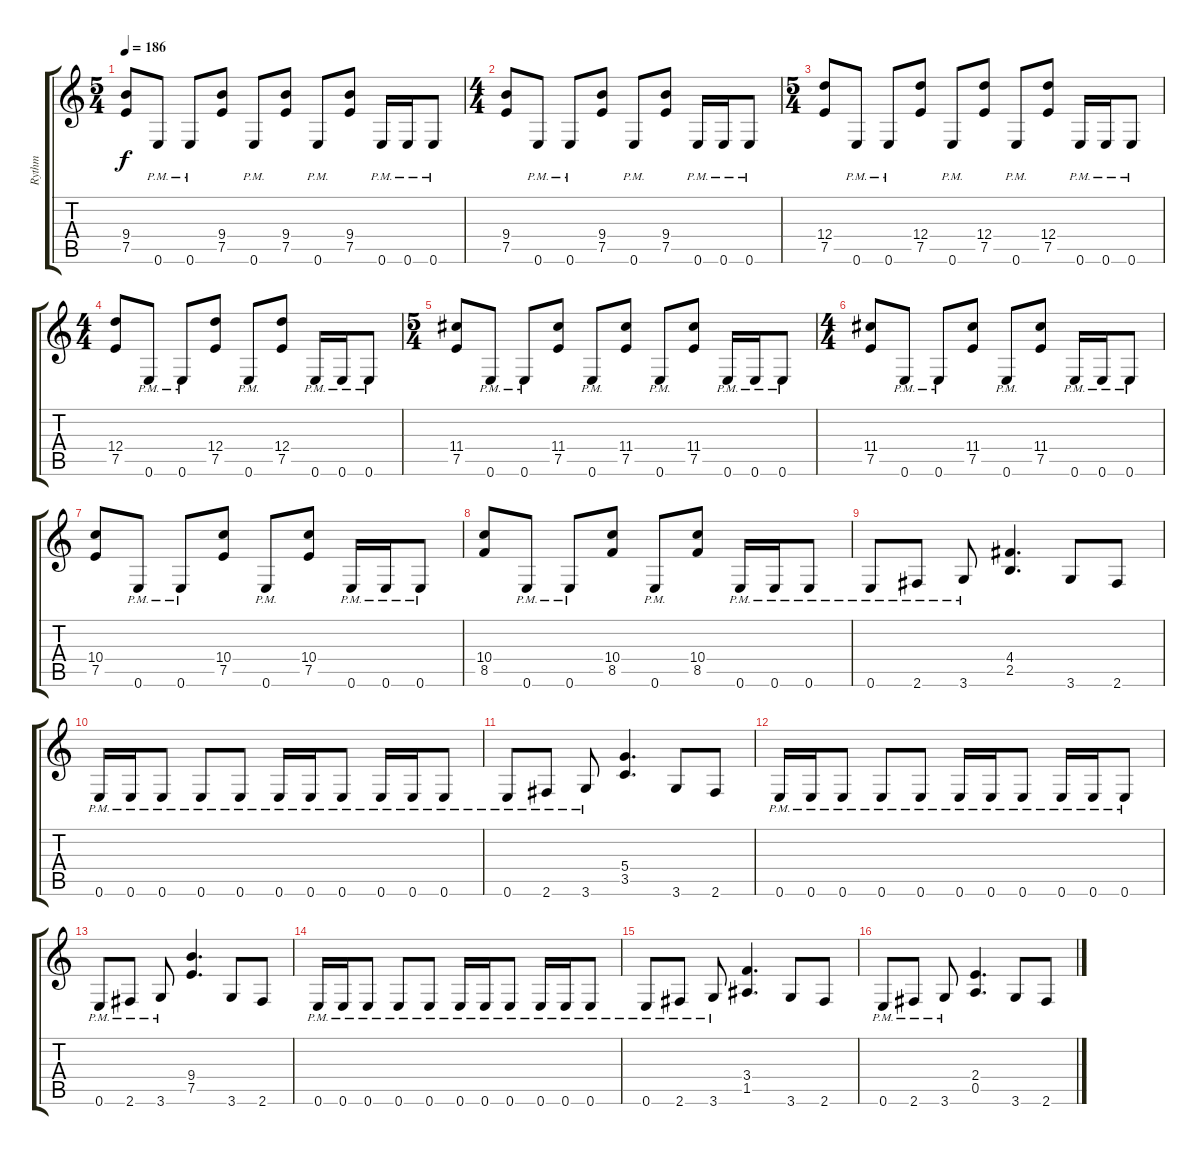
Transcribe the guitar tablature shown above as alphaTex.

\track ("Rythm" "Rythm") {instrument overdrivenguitar}
\staff {score tabs}
\tuning (E4 B3 G3 D3 A2 E2) {hide}
\ts (5 4)
\tempo 186
\clef g2
\ks c
(9.4 7.5).8{dy f} 0.6{pm}.8 0.6{pm}.8 (9.4 7.5).8 0.6{pm}.8 (9.4 7.5).8 0.6{pm}.8 (9.4 7.5).8 0.6{pm}.16 0.6{pm}.16 0.6{pm}.8 |
\ts (4 4)
(9.4 7.5).8 0.6{pm}.8 0.6{pm}.8 (9.4 7.5).8 0.6{pm}.8 (9.4 7.5).8 0.6{pm}.16 0.6{pm}.16 0.6{pm}.8 |
\ts (5 4)
(12.4 7.5).8 0.6{pm}.8 0.6{pm}.8 (12.4 7.5).8 0.6{pm}.8 (12.4 7.5).8 0.6{pm}.8 (12.4 7.5).8 0.6{pm}.16 0.6{pm}.16 0.6{pm}.8 |
\ts (4 4)
(12.4 7.5).8 0.6{pm}.8 0.6{pm}.8 (12.4 7.5).8 0.6{pm}.8 (12.4 7.5).8 0.6{pm}.16 0.6{pm}.16 0.6{pm}.8 |
\ts (5 4)
(11.4 7.5).8 0.6{pm}.8 0.6{pm}.8 (11.4 7.5).8 0.6{pm}.8 (11.4 7.5).8 0.6{pm}.8 (11.4 7.5).8 0.6{pm}.16 0.6{pm}.16 0.6{pm}.8 |
\ts (4 4)
(11.4 7.5).8 0.6{pm}.8 0.6{pm}.8 (11.4 7.5).8 0.6{pm}.8 (11.4 7.5).8 0.6{pm}.16 0.6{pm}.16 0.6{pm}.8 |
(10.4 7.5).8 0.6{pm}.8 0.6{pm}.8 (10.4 7.5).8 0.6{pm}.8 (10.4 7.5).8 0.6{pm}.16 0.6{pm}.16 0.6{pm}.8 |
(10.4 8.5).8 0.6{pm}.8 0.6{pm}.8 (10.4 8.5).8 0.6{pm}.8 (10.4 8.5).8 0.6{pm}.16 0.6{pm}.16 0.6{pm}.8 |
0.6{pm}.8 2.6{pm}.8 3.6{pm}.8 (4.4 2.5).4{d} 3.6.8 2.6.8 |
0.6{pm}.16 0.6{pm}.16 0.6{pm}.8 0.6{pm}.8 0.6{pm}.8 0.6{pm}.16 0.6{pm}.16 0.6{pm}.8 0.6{pm}.16 0.6{pm}.16 0.6{pm}.8 |
0.6{pm}.8 2.6{pm}.8 3.6{pm}.8 (5.4 3.5).4{d} 3.6.8 2.6.8 |
0.6{pm}.16 0.6{pm}.16 0.6{pm}.8 0.6{pm}.8 0.6{pm}.8 0.6{pm}.16 0.6{pm}.16 0.6{pm}.8 0.6{pm}.16 0.6{pm}.16 0.6{pm}.8 |
0.6{pm}.8 2.6{pm}.8 3.6{pm}.8 (9.4 7.5).4{d} 3.6.8 2.6.8 |
0.6{pm}.16 0.6{pm}.16 0.6{pm}.8 0.6{pm}.8 0.6{pm}.8 0.6{pm}.16 0.6{pm}.16 0.6{pm}.8 0.6{pm}.16 0.6{pm}.16 0.6{pm}.8 |
0.6{pm}.8 2.6{pm}.8 3.6{pm}.8 (3.4 1.5).4{d} 3.6.8 2.6.8 |
0.6{pm}.8 2.6{pm}.8 3.6{pm}.8 (2.4 0.5).4{d} 3.6.8 2.6.8
